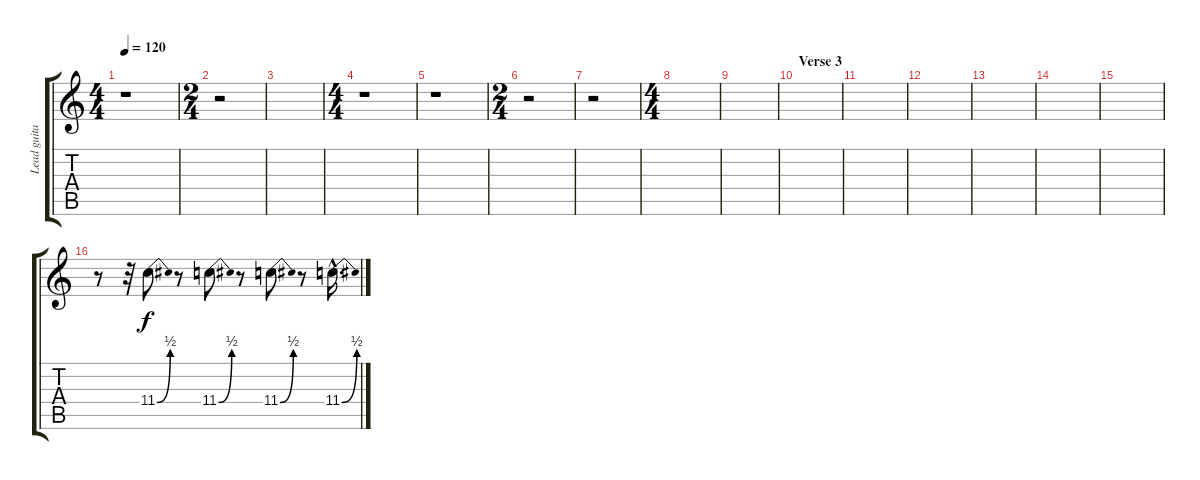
\track ("Lead guitar and synth" "Lead guita") {instrument overdrivenguitar}
\staff {score tabs}
\tuning (Eb4 Bb3 Gb3 Db3 Ab2 Eb2) {hide}
\ts (4 4)
\tempo 120
\clef g2
\ks c
r.1{dy f} |
\ts (2 4)
r.2 |
|
\ts (4 4)
r.1 |
r.1 |
\ts (2 4)
r.2 |
r.2 |
\ts (4 4)
|
|
\section ("" "Verse 3")
|
|
|
|
|
|
r.8 r.32 11.4{be (bend 0 0 60 2)}.8 r.8 11.4{be (bend 0 0 60 2)}.8 r.8 11.4{be (bend 0 0 60 2)}.8 r.8 11.4{be (bend 0 0 60 2) hac}.16{d}
